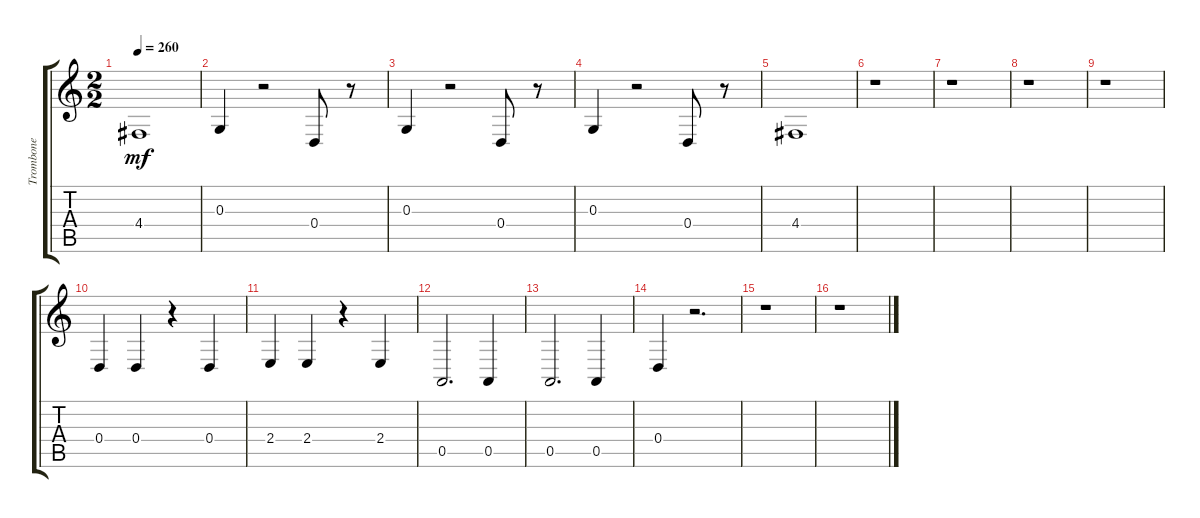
\track ("Trombone" "Trombone") {instrument trombone}
\staff {score tabs}
\tuning (E4 B3 G3 D3 A2 E2) {hide}
\ts (2 2)
\tempo 260
\clef g2
\ks c
4.4.1{dy mf} |
0.3.4 r.2 0.4.8 r.8 |
0.3.4 r.2 0.4.8 r.8 |
0.3.4 r.2 0.4.8 r.8 |
4.4.1 |
r.1 |
r.1 |
r.1 |
r.1 |
0.4.4 0.4.4 r.4 0.4.4 |
2.4.4 2.4.4 r.4 2.4.4 |
0.5.2{d} 0.5.4 |
0.5.2{d} 0.5.4 |
0.4.4 r.2{d} |
r.1 |
r.1
